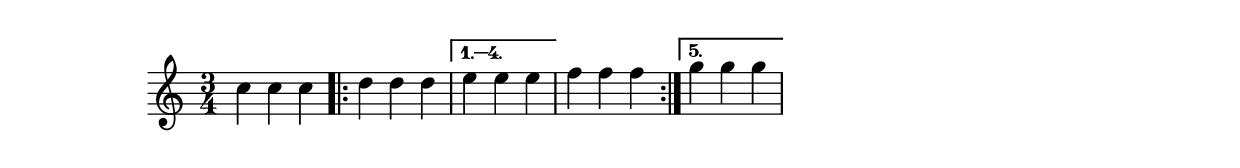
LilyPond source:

%% DO NOT EDIT this file manually; it is automatically
%% generated from LSR http://lsr.di.unimi.it
%% Make any changes in LSR itself, or in Documentation/snippets/new/ ,
%% and then run scripts/auxiliar/makelsr.py
%%
%% This file is in the public domain.
\version "2.18.0"

\header {
  lsrtags = "repeats"

  texidoc = "
By default, the volta brackets will be drawn over all of the
alternative music, but it is possible to shorten them by setting
@code{voltaSpannerDuration}.  In the next example, the bracket only
lasts one measure, which is a duration of 3/4.

"
  doctitle = "Shortening volta brackets"
} % begin verbatim


\relative c'' {
  \time 3/4
  c4 c c
  \set Score.voltaSpannerDuration = #(ly:make-moment 3/4)
  \repeat volta 5 { d4 d d }
  \alternative {
    {
      e4 e e
      f4 f f
    }
    { g4 g g }
  }
}
